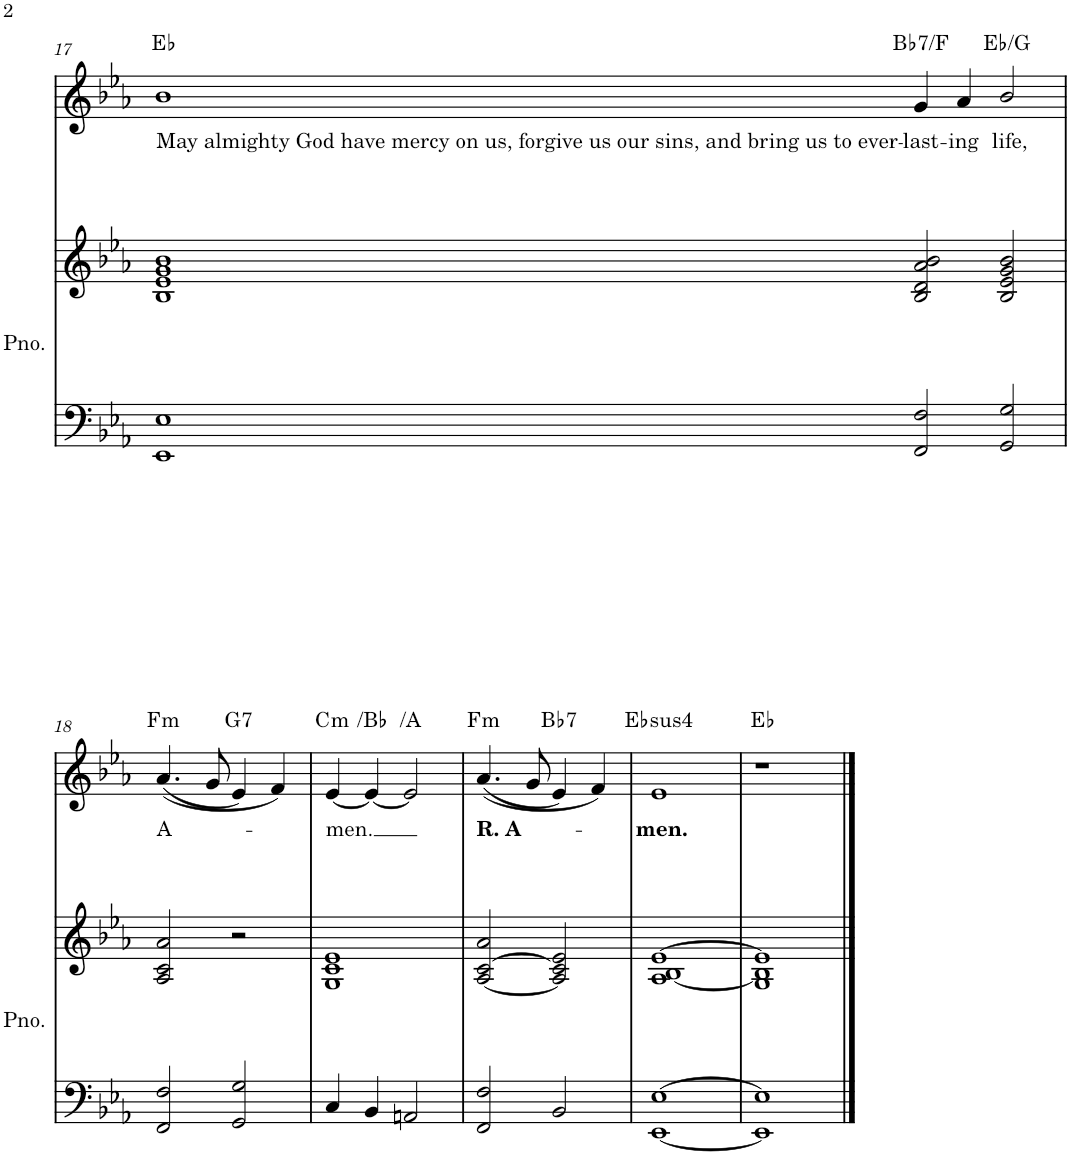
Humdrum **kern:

**kern	**kern	**kern	**text	**harte
*part2	*part2	*part1	*part1	*part1
*staff3	*staff2	*staff1	*staff1	*
*I"Piano	*	*I"Piano	*	*
*I'Pno.	*	*I'Pno	*	*
!!LO:PB:g=z
*clefF4	*clefG2	*clefG2	*	*
*k[b-e-a-]	*k[b-e-a-]	*k[b-e-a-]	*	*
*M4/4	*M4/4	*M4/4	*	*
=17	=17	=17	=17	=17
!	!	!	!LO:LY:b	!
1EE- 1E-	1B- 1e- 1g 1b-	1b-	May almighty God have mercy on us, forgive us our sins, and bring us to ever-	Eb:maj
!	!	!	!LO:LY:b	!LO:H:kt=7
2FF/ 2F/	2B-/ 2d/ 2a-/ 2b-/	4g/	last-	Bb:7/5
!	!	!	!LO:LY:b	!
.	.	4a-/	-ing	.
!	!	!	!LO:LY:b	!
2GG/ 2G/	2B-/ 2e-/ 2g/ 2b-/	2b-/	life,	Eb:maj/3
!!LO:LB:g=z
=18	=18	=18	=18	=18
!	!	!	!LO:LY:b	!LO:H:kt=m
2FF/ 2F/	2A-/ 2c/ 2a-/	((4.a-/	A-	F:min
.	.	8g/	.	.
!	!	!	!	!LO:H:kt=7
2GG/ 2G/	2r	4e-/)	.	G:7
.	.	4f/)	.	.
=19	=19	=19	=19	=19
!	!	!	!LO:LY:b	!LO:H:kt=m
4C/	1G 1c 1e-	[4e-/	-men.	C:min
!	!	!	!	!LO:H:kt=N.C.
4BB-/	.	4e-/_	.	N
!	!	!	!	!LO:H:kt=N.C.
2AAn/	.	2e-/]	.	N
=20	=20	=20	=20	=20
!	!	!	!LO:LY:b	!LO:H:kt=m
2FF/ 2F/	[2A-/ [2c/ 2a-/	((4.a-/	R. A-	F:min
.	.	8g/	.	.
!	!	!	!	!LO:H:kt=7
2BB-/	2A-/] 2c/] 2e-/	4e-/)	.	Bb:7
.	.	4f/)	.	.
=21	=21	=21	=21	=21
!	!	!	!LO:LY:b	!LO:H:kt=4
[1EE- [1E-	1A- [1B- [1e-	1e-	-men.	Eb:sus4
=22	=22	=22	=22	=22
1EE-] 1E-]	1G 1B-] 1e-]	1r	.	Eb:maj
==	==	==	==	==
*-	*-	*-	*-	*-
